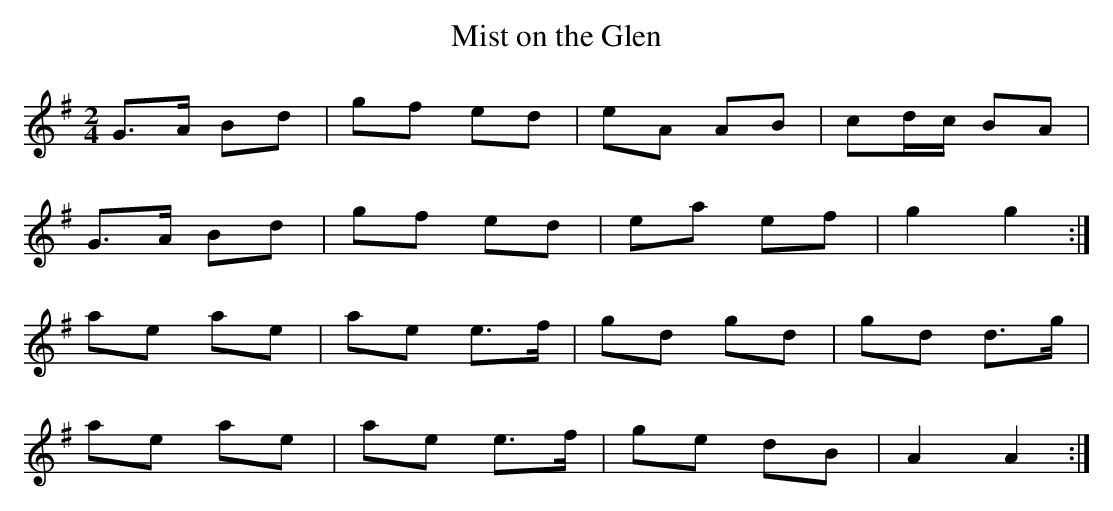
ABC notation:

X:1
T:Mist on the Glen
M:2/4
L:1/8
K:G Major
G3/A/ Bd|gf ed|eA AB|cd/c/ BA|!
G3/A/ Bd|gf ed|ea ef|g2 g2:|!
ae ae|ae e3/f/|gd gd|gd d3/g/|!
ae ae|ae e3/f/|ge dB|A2 A2:|!
